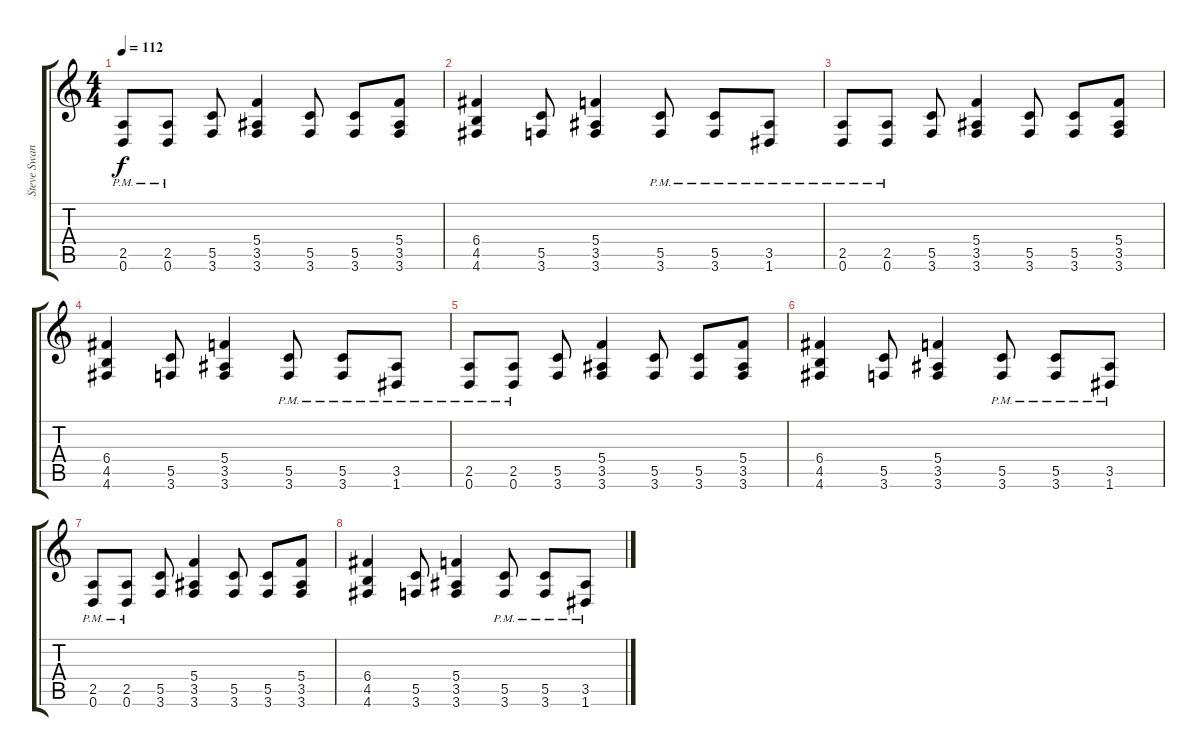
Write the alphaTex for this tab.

\track ("Steve Swanson (1st Guitar)" "Steve Swan") {instrument distortionguitar}
\staff {score tabs}
\tuning (D4 A3 F3 C3 G2 D2) {hide}
\ts (4 4)
\tempo 112
\clef g2
\ks c
(2.5{pm} 0.6{pm}).8{dy f} (2.5{pm} 0.6{pm}).8 (5.5 3.6).8 (5.4 3.5 3.6).4 (5.5 3.6).8 (5.5 3.6).8 (5.4 3.5 3.6).8 |
(6.4 4.5 4.6).4 (5.5 3.6).8 (5.4 3.5 3.6).4 (5.5{pm} 3.6{pm}).8 (5.5{pm} 3.6{pm}).8 (3.5{pm} 1.6{pm}).8 |
(2.5{pm} 0.6{pm}).8 (2.5{pm} 0.6{pm}).8 (5.5 3.6).8 (5.4 3.5 3.6).4 (5.5 3.6).8 (5.5 3.6).8 (5.4 3.5 3.6).8 |
(6.4 4.5 4.6).4 (5.5 3.6).8 (5.4 3.5 3.6).4 (5.5{pm} 3.6{pm}).8 (5.5{pm} 3.6{pm}).8 (3.5{pm} 1.6{pm}).8 |
(2.5{pm} 0.6{pm}).8 (2.5{pm} 0.6{pm}).8 (5.5 3.6).8 (5.4 3.5 3.6).4 (5.5 3.6).8 (5.5 3.6).8 (5.4 3.5 3.6).8 |
(6.4 4.5 4.6).4 (5.5 3.6).8 (5.4 3.5 3.6).4 (5.5{pm} 3.6{pm}).8 (5.5{pm} 3.6{pm}).8 (3.5{pm} 1.6{pm}).8 |
(2.5{pm} 0.6{pm}).8 (2.5{pm} 0.6{pm}).8 (5.5 3.6).8 (5.4 3.5 3.6).4 (5.5 3.6).8 (5.5 3.6).8 (5.4 3.5 3.6).8 |
(6.4 4.5 4.6).4 (5.5 3.6).8 (5.4 3.5 3.6).4 (5.5{pm} 3.6{pm}).8 (5.5{pm} 3.6{pm}).8 (3.5{pm} 1.6{pm}).8
